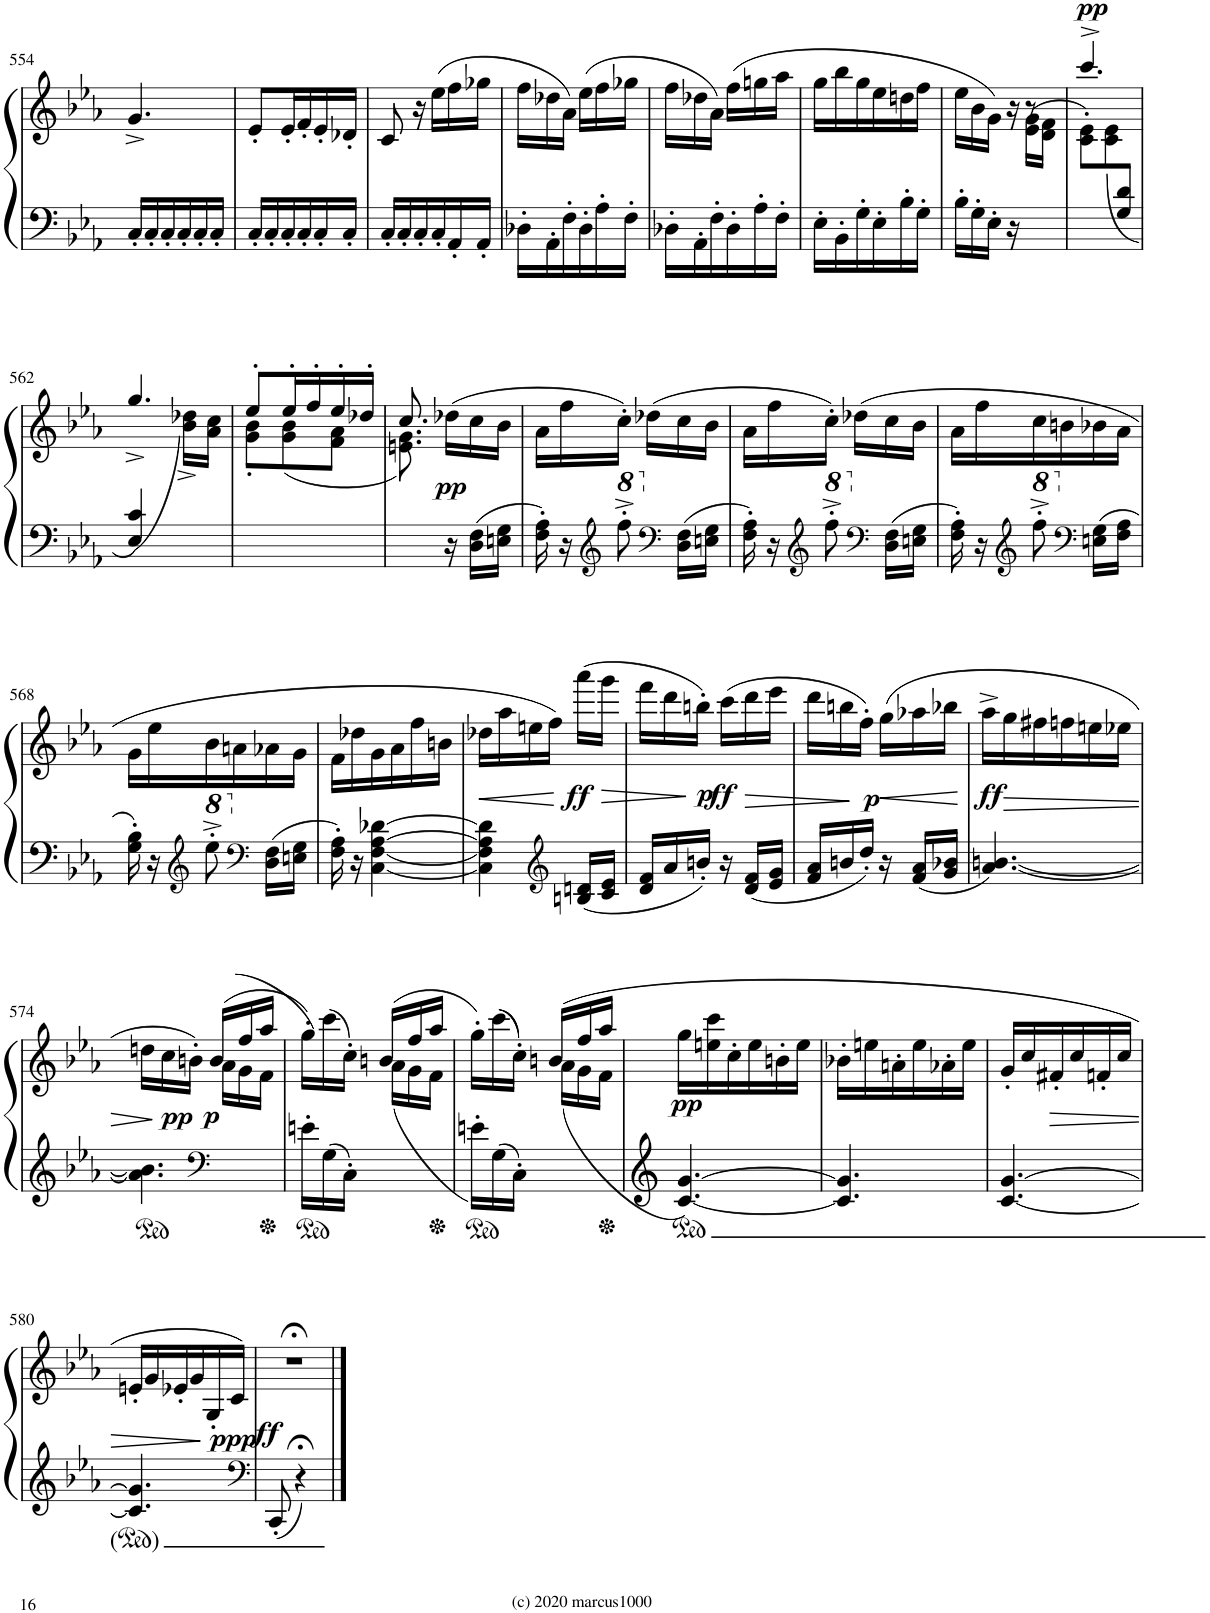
**kern	**kern	**dynam
*part1	*part1	*part1
*staff2	*staff1	*staff1/2
*I"Piano	*	*
*I'Pno.	*	*
!!LO:PB:g=z
*clefF4	*clefG2	*
*k[b-e-a-]	*k[b-e-a-]	*
*M3/8	*M3/8	*
=554	=554	=554
16C'/LL	4.g^/	.
16C'/	.	.
16C'/	.	.
16C'/	.	.
16C'/	.	.
16C'/JJ	.	.
=555	=555	=555
16C'/LL	8e-'/L	.
16C'/	.	.
16C'/	16e-'/L	.
16C'/	16f'/	.
16C'/	16e-'/	.
16C'/JJ	16d-X'/JJ	.
=556	=556	=556
16C'/LL	8c/	.
16C'/	.	.
16C'/	16r	.
16C'/	(16ee-\LL	.
16AA-'/	16ff\	.
16AA-'/JJ	16gg-X\JJ	.
=557	=557	=557
16D-X'\LL	16ff\LL	.
16AA-'\	16dd-X\	.
16F'\	16a-\JJ)	.
16D-'\	(16ee-\LL	.
16A-'\	16ff\	.
16F'\JJ	16gg-X\JJ	.
=558	=558	=558
16D-X'\LL	16ff\LL	.
16AA-'\	16dd-X\	.
16F'\	16a-\JJ)	.
16D-'\	(16ff\LL	.
16A-'\	16ggn\	.
16F'\JJ	16aa-\JJ	.
=559	=559	=559
16E-'\LL	16gg\LL	.
16BB-'\	16bb-\	.
16G'\	16gg\	.
16E-'\	16ee-\	.
16B-'\	16ddn\	.
16G'\JJ	16ff\JJ	.
=560	=560	=560
*	*^	*
16B-'\LL	16ee-\LL	4ryy	.
16G'\	16b-\	.	.
16E-'\JJ	16g\JJ)	.	.
16r	16r	.	.
8ryy	8r	(16e-\ 16g\LL	.
.	.	16d\ 16f\JJ	.
=561	=561	=561	=561
!	!	!	!LO:DY:a
4ryy	4.ccc^>/	8c\'> 8e-\'>L)	pp
.	.	(<8c\ 8e-\	.
8G/ 8d/J	.	8ryy	.
!!LO:LB:g=z	!!
=562	=562	=562	=562
(<4E-/ 4c/)	4.gg^</	4ryy	.
8ryy	.	16b-\^< 16dd-X\^<LL)	.
.	.	16a-\ 16cc\JJ	.
=563	=563	=563	=563
4.ryy	8ee-'>/L	8g\'< 8b-\'<L	.
.	16ee-'>/L	(<8g\ 8b-\	.
.	16ff'>/	.	.
.	16ee-'>/	8f\ 8a-\J	.
.	16dd-X'>/JJ	.	.
=564	=564	=564	=564
8.ryy	8.cc/	8.en\ 8.g\)	.
!	!	!	!LO:DY:b
16r	(16dd-X\LL	8.ryy	pp
16D\ 16F\LL	16cc\	.	.
16En\ 16G\JJ	16b-\JJ	.	.
*	*v	*v	*
=565	=565	=565
16F\' 16A-\'	16a-\LL	.
16r	16ff\	.
*clefG2	*	*
*8va	*	*
8fff'^\	16cc'\JJ)	.
.	(16dd-X\LL	.
*clefF4	*	*
*X8va	*	*
16D\ 16F\LL	16cc\	.
16En\ 16G\JJ	16b-\JJ	.
=566	=566	=566
16F\' 16A-\'	16a-\LL	.
16r	16ff\	.
*clefG2	*	*
*8va	*	*
8fff'^\	16cc'\JJ)	.
.	(16dd-X\LL	.
*clefF4	*	*
*X8va	*	*
16D\ 16F\LL	16cc\	.
16En\ 16G\JJ	16b-\JJ	.
=567	=567	=567
16F\' 16A-\'	16a-\LL	.
16r	16ff\	.
*clefG2	*	*
*8va	*	*
8fff'^\	16cc\	.
.	16bn\	.
*clefF4	*	*
*X8va	*	*
16En\ 16G\LL	16b-X\	.
16F\ 16A-\JJ	16a-\JJ	.
!!LO:LB:g=z
=568	=568	=568
16G\' 16B-\'	16g\LL	.
16r	16ee-\	.
*clefG2	*	*
*8va	*	*
8eee-'^\	16b-\	.
.	16an\	.
*clefF4	*	*
*X8va	*	*
16D\ 16F\LL	16a-X\	.
16En\ 16G\JJ	16g\JJ	.
=569	=569	=569
16F\' 16A-\'	16f\LL	.
16r	16dd-X\	.
[4C\ [4F\ [4A-\ [4d-X\	16g\	.
.	16a-\	.
.	16ff\	.
.	16bn\JJ	.
=570	=570	=570
!	!	!LO:HP:b
4C\] 4F\] 4A-\] 4d-\]	16dd-X\LL	<
.	16aa-\	.
.	16een\	.
.	16ff\JJ)	.
*clefG2	*	*
!	!	!LO:DY:n=1:b
16Bn/ 16dn/LL	(16aaa-\LL	[ ff
!	!	!LO:HP:b
16c/ 16e-/JJ	16ggg\JJ	>
=571	=571	=571
16d/ 16f/LL	16fff\LL	.
16a-/	16ddd\	.
!	!	!LO:DY:n=1:b
16bn'/JJ	16bbn'\JJ)	] p
!	!	!LO:DY:n=2:b
16r	(16ccc\LL	ff
!	!	!LO:HP:b
16d/ 16f/LL	16ddd\	>
16e-/ 16g/JJ	16eee-\JJ	.
=572	=572	=572
16f/ 16a-/LL	16ddd\LL	.
16bn/	16bbn\	.
!	!	!LO:DY:n=1:b
16dd'/JJ	16ff'\JJ)	] p
!	!	!LO:HP:b
16r	(16gg\LL	<
16f/ 16a-/LL	16aa-X\	.
16g/ 16b-X/JJ	16bb-X\JJ	.
.	.	[
=573	=573	=573
!	!	!LO:DY:b
[<4.a-/ [<4.bn/	16aa-^\LL	ff
!	!	!LO:HP:b
.	16gg\	>
.	16ff#X\	.
.	16ffn\	.
.	16een\	.
.	16ee-X\JJ	.
!!LO:LB:g=z
=574	=574	=574
*ped	*	*
*^	*^	*
8.ryy	4.a-\] 4.b\]	16ddn\LL	8.ryy	.
.	.	16cc\	.	.
!	!	!	!	!LO:DY:n=1:b
.	.	16bn'\JJ)	.	] pp
*clefF4	*	*	*	*
!	!	!	!	!LO:DY:n=2:a=2
8.ryy	.	(>16b/LL	(16a-\LL	p
.	.	16ff/	16g\	.
.	.	16aa-/JJ	16f\JJ	.
*v	*v	*	*	*
=575	=575	=575	=575
*ped	*	*	*
*	*Xped	*	*
16en'\LL)	16gg'\LL)	8.ryy	.
16G\	(16ccc\	.	.
16C'\JJ	16cc'\JJ)	.	.
8.ryy	(>16bn/LL	(<16a-\LL	.
.	16ff/	16g\	.
.	16aa-/JJ	16f\JJ	.
=576	=576	=576	=576
*ped	*	*	*
*	*Xped	*	*
16en'\LL)	16gg'\LL)	8.ryy	.
16G\	((16ccc\	.	.
16C'\JJ	16cc'\JJ))	.	.
8.ryy	(16bn/LL	(<16a-\LL	.
.	16ff/	16g\	.
.	16aa-/JJ	16f\JJ	.
*	*v	*v	*
=577	=577	=577
*	*Xped	*
*	*^	*
!	!	!	!LO:DY:b
*	*v	*v	*
[4.c/ [4.g/)	16gg\LL	pp
.	16een\ 16ccc\	.
.	16cc'\	.
.	16ee\	.
.	16bn'\	.
.	16ee\JJ	.
=578	=578	=578
4.c/] 4.g/]	16b-X'\LL	.
.	16een\	.
.	16an'\	.
.	16ee\	.
.	16a-X'\	.
.	16ee\JJ	.
=579	=579	=579
[4.c/ [4.g/	16g'/LL	.
.	16cc/	.
!	!	!LO:HP:b
.	16f#X'/	>
.	16cc/	.
.	16fn'/	.
.	16cc/JJ	.
!!LO:LB:g=z
=580	=580	=580
4.c/] 4.g/]	16en'/LL	.
.	16g/	.
.	16e-X'/	.
.	16g/	.
.	16G'/	.
!	!	!LO:DY:n=1:b
.	16c/JJ)	] ppp
=581	=581	=581
*clefF4	*	*
!	!	!LO:DY:b
8CC'/	4.r;<	ff
4r;<	.	.
==	==	==
*-	*-	*-
